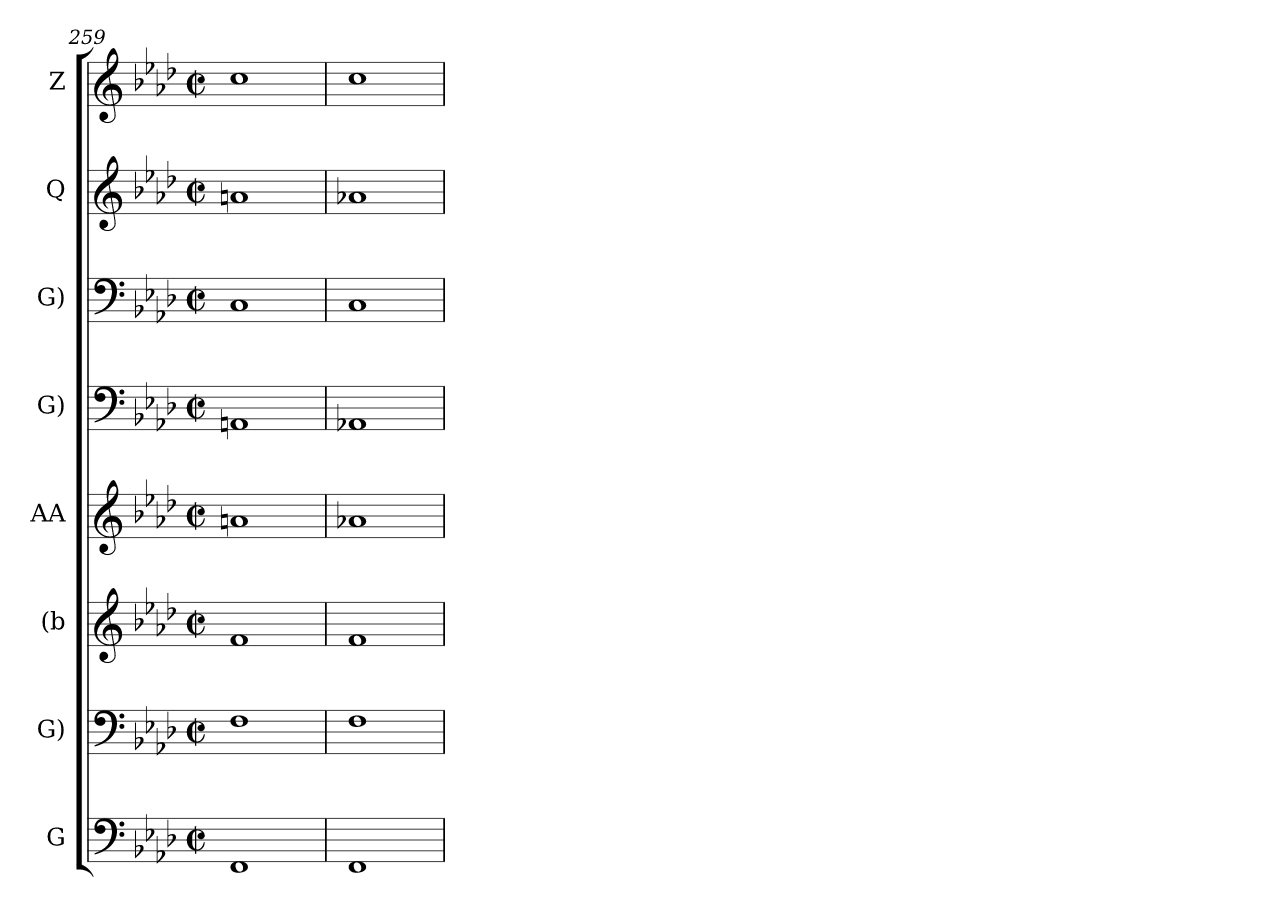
**kern	**kern	**kern	**kern	**kern	**kern	**kern	**kern
*part8	*part7	*part6	*part5	*part4	*part3	*part2	*part1
*staff8	*staff7	*staff6	*staff5	*staff4	*staff3	*staff2	*staff1
*I"G	*I"G)	*I"(b	*I"AA	*I"G)	*I"G)	*I"Q	*I"Z
!!LO:LB:g=z
*clefF4	*clefF4	*clefG2	*clefG2	*clefF4	*clefF4	*clefG2	*clefG2
*k[b-e-a-d-]	*k[b-e-a-d-]	*k[b-e-a-d-]	*k[b-e-a-d-]	*k[b-e-a-d-]	*k[b-e-a-d-]	*k[b-e-a-d-]	*k[b-e-a-d-]
*M2/2	*M2/2	*M2/2	*M2/2	*M2/2	*M2/2	*M2/2	*M2/2
*met(c|)	*met(c|)	*met(c|)	*met(c|)	*met(c|)	*met(c|)	*met(c|)	*met(c|)
=259	=259	=259	=259	=259	=259	=259	=259
1FFi/	1Fi/	1fi/	1ani/	1AAni/	1Ci/	1ani/	1cci/
=260	=260	=260	=260	=260	=260	=260	=260
1FFi/	1Fi/	1fi/	1a-Xi/	1AA-Xi/	1Ci/	1a-Xi/	1cci/
=	=	=	=	=	=	=	=
*-	*-	*-	*-	*-	*-	*-	*-
